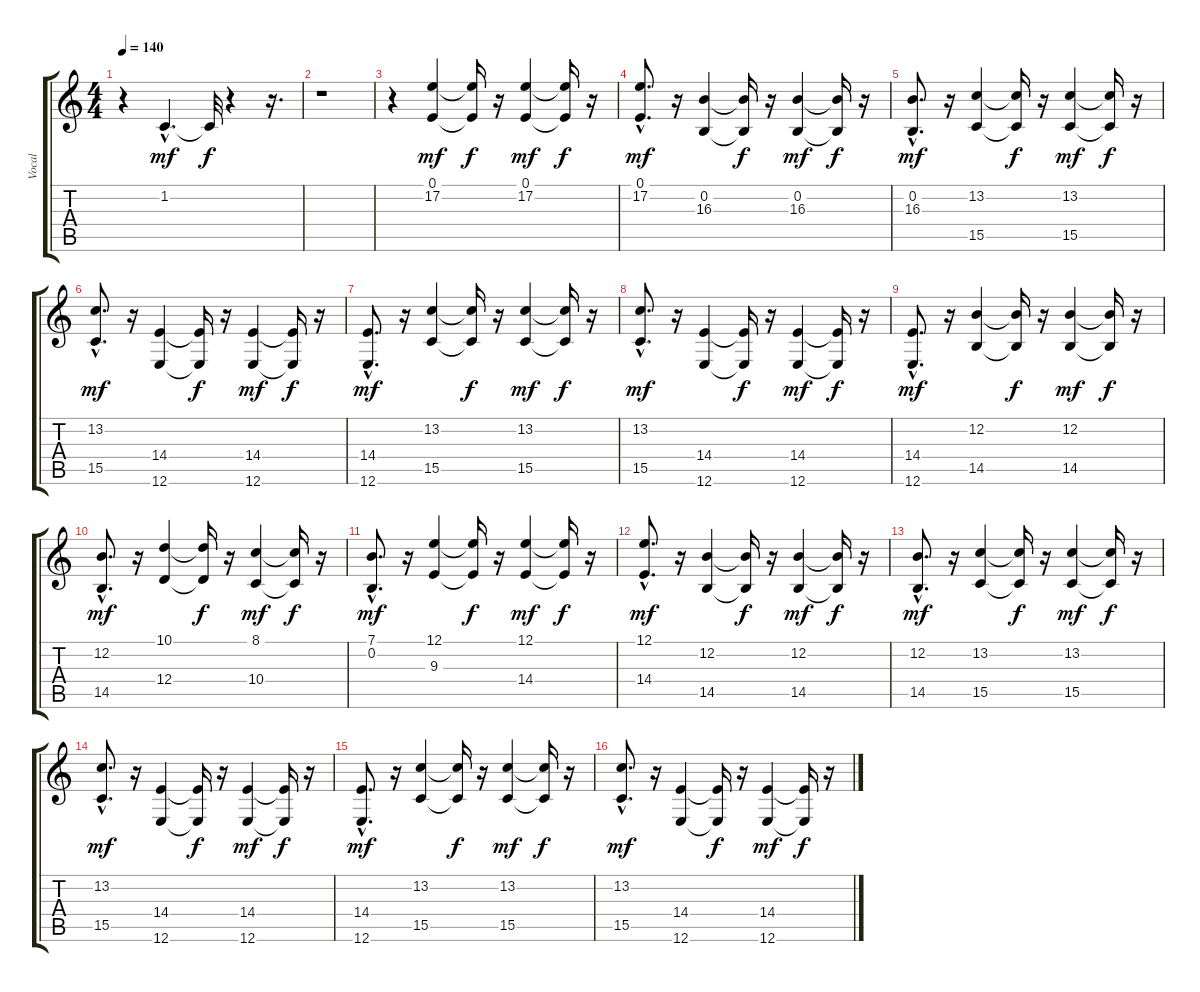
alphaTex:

\track ("Vocal" "Vocal") {instrument pad4choir}
\staff {score tabs}
\tuning (E4 B3 G3 D3 A2 E2) {hide}
\ts (4 4)
\tempo 140
\clef g2
\ks c
r.4{dy f} 1.2{hac}.4{d dy mf} 1.2{t}.32{dy f} r.4 r.16{d} |
r.1 |
r.4 (0.1 17.2).4{dy mf} (0.1{t} 17.2{t}).16{dy f} r.16 (0.1 17.2).4{dy mf} (0.1{t} 17.2{t}).16{dy f} r.16 |
(0.1{hac} 17.2{hac}).8{d dy mf} r.16 (0.2 16.3).4 (0.2{t} 16.3{t}).16{dy f} r.16 (0.2 16.3).4{dy mf} (0.2{t} 16.3{t}).16{dy f} r.16 |
(0.2{hac} 16.3{hac}).8{d dy mf} r.16 (13.2 15.5).4 (13.2{t} 15.5{t}).16{dy f} r.16 (13.2 15.5).4{dy mf} (13.2{t} 15.5{t}).16{dy f} r.16 |
(13.2{hac} 15.5{hac}).8{d dy mf} r.16 (14.4 12.6).4 (14.4{t} 12.6{t}).16{dy f} r.16 (14.4 12.6).4{dy mf} (14.4{t} 12.6{t}).16{dy f} r.16 |
(14.4{hac} 12.6{hac}).8{d dy mf} r.16 (13.2 15.5).4 (13.2{t} 15.5{t}).16{dy f} r.16 (13.2 15.5).4{dy mf} (13.2{t} 15.5{t}).16{dy f} r.16 |
(13.2{hac} 15.5{hac}).8{d dy mf} r.16 (14.4 12.6).4 (14.4{t} 12.6{t}).16{dy f} r.16 (14.4 12.6).4{dy mf} (14.4{t} 12.6{t}).16{dy f} r.16 |
(14.4{hac} 12.6{hac}).8{d dy mf} r.16 (12.2 14.5).4 (12.2{t} 14.5{t}).16{dy f} r.16 (12.2 14.5).4{dy mf} (12.2{t} 14.5{t}).16{dy f} r.16 |
(12.2{hac} 14.5{hac}).8{d dy mf} r.16 (10.1 12.4).4 (10.1{t} 12.4{t}).16{dy f} r.16 (8.1 10.4).4{dy mf} (8.1{t} 10.4{t}).16{dy f} r.16 |
(7.1{hac} 0.2{hac}).8{d dy mf} r.16 (12.1 9.3).4 (12.1{t} 9.3{t}).16{dy f} r.16 (12.1 14.4).4{dy mf} (12.1{t} 14.4{t}).16{dy f} r.16 |
(12.1{hac} 14.4{hac}).8{d dy mf} r.16 (12.2 14.5).4 (12.2{t} 14.5{t}).16{dy f} r.16 (12.2 14.5).4{dy mf} (12.2{t} 14.5{t}).16{dy f} r.16 |
(12.2{hac} 14.5{hac}).8{d dy mf} r.16 (13.2 15.5).4 (13.2{t} 15.5{t}).16{dy f} r.16 (13.2 15.5).4{dy mf} (13.2{t} 15.5{t}).16{dy f} r.16 |
(13.2{hac} 15.5{hac}).8{d dy mf} r.16 (14.4 12.6).4 (14.4{t} 12.6{t}).16{dy f} r.16 (14.4 12.6).4{dy mf} (14.4{t} 12.6{t}).16{dy f} r.16 |
(14.4{hac} 12.6{hac}).8{d dy mf} r.16 (13.2 15.5).4 (13.2{t} 15.5{t}).16{dy f} r.16 (13.2 15.5).4{dy mf} (13.2{t} 15.5{t}).16{dy f} r.16 |
(13.2{hac} 15.5{hac}).8{d dy mf} r.16 (14.4 12.6).4 (14.4{t} 12.6{t}).16{dy f} r.16 (14.4 12.6).4{dy mf} (14.4{t} 12.6{t}).16{dy f} r.16
